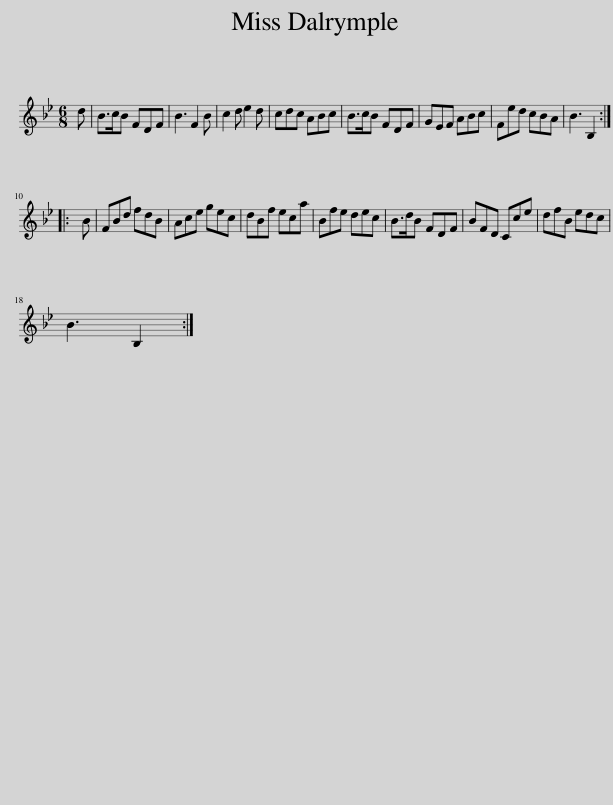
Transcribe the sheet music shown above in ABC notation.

X:1
L:1/8
M:6/8
I:linebreak $
K:Bb
V:1 treble
V:1
 d | B>cB FDF | B3 F2 B | c2 d e2 d | cdc ABc | %5
 B>cB FDF | GEF ABc | Fed cBA | B3 B,2 ::$ B | %10
 FBd fdB | Ace gec | dBf eca | Bfe dec | B>dB FDF | %15
 BFD Cce | dfB edc |$ B3 B,2 :| %18
